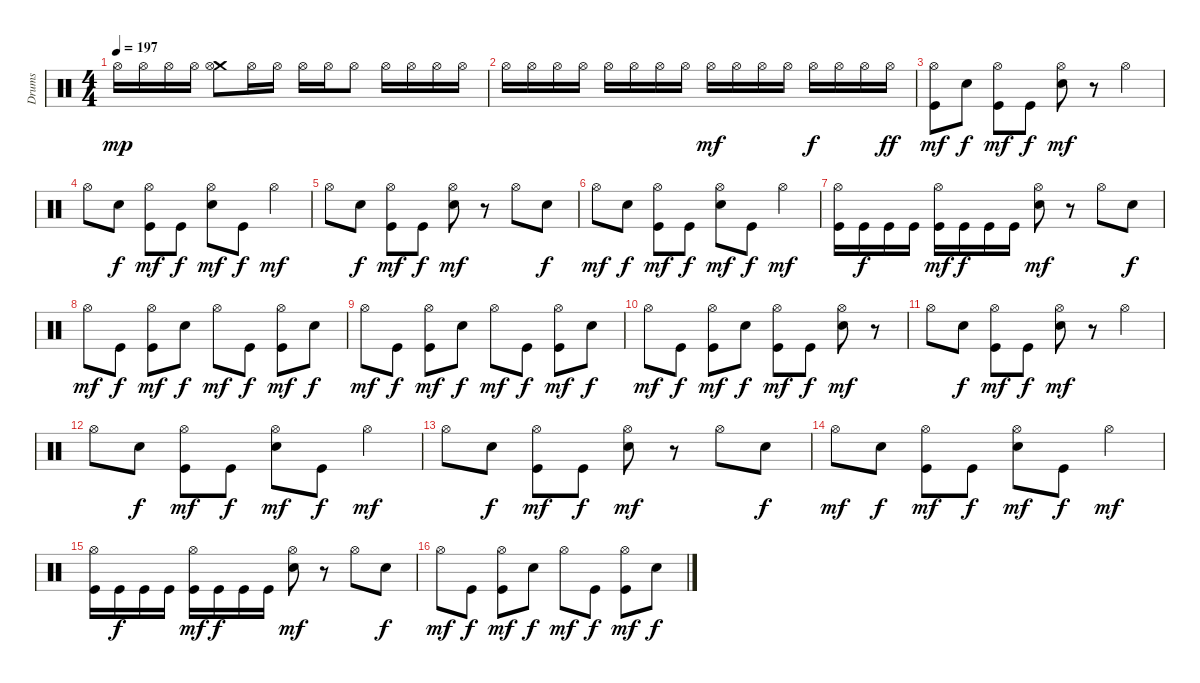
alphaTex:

\track ("Drums" "Drums") {instrument percussion}
\staff {score}
\articulation defaults
\ts (4 4)
\tempo 197
\clef neutral
\ks c "Hi-Hat (open)".16{dy mp} "Hi-Hat (open)".16 "Hi-Hat (open)".16 "Hi-Hat (open)".16
("Crash medium (hit)" "Hi-Hat (open)").8 "Hi-Hat (open)".16 "Hi-Hat (open)".16 "Hi-Hat (open)".16 "Hi-Hat (open)".16 "Hi-Hat (open)".8 "Hi-Hat (open)".16 "Hi-Hat (open)".16 "Hi-Hat (open)".16 "Hi-Hat (open)".16 |
"Hi-Hat (open)".16 "Hi-Hat (open)".16 "Hi-Hat (open)".16 "Hi-Hat (open)".16 "Hi-Hat (open)".16 "Hi-Hat (open)".16 "Hi-Hat (open)".16 "Hi-Hat (open)".16 "Hi-Hat (open)".16{dy mf} "Hi-Hat (open)".16 "Hi-Hat (open)".16 "Hi-Hat (open)".16 "Hi-Hat (open)".16{dy f} "Hi-Hat (open)".16 "Hi-Hat (open)".16 "Hi-Hat (open)".16{dy ff} |
("Hi-Hat (open)" "Kick (hit)").8{dy mf} "Electric Snare (hit)".8{dy f} ("Hi-Hat (open)" "Kick (hit)").8{dy mf} "Kick (hit)".8{dy f} ("Hi-Hat (open)" "Electric Snare (hit)").8{dy mf} r.8 "Hi-Hat (open)".4 |
"Hi-Hat (open)".8 "Electric Snare (hit)".8{dy f} ("Hi-Hat (open)" "Kick (hit)").8{dy mf} "Kick (hit)".8{dy f} ("Hi-Hat (open)" "Electric Snare (hit)").8{dy mf} "Kick (hit)".8{dy f} "Hi-Hat (open)".4{dy mf} |
"Hi-Hat (open)".8 "Electric Snare (hit)".8{dy f} ("Hi-Hat (open)" "Kick (hit)").8{dy mf} "Kick (hit)".8{dy f} ("Hi-Hat (open)" "Electric Snare (hit)").8{dy mf} r.8 "Hi-Hat (open)".8 "Electric Snare (hit)".8{dy f} |
"Hi-Hat (open)".8{dy mf} "Electric Snare (hit)".8{dy f} ("Hi-Hat (open)" "Kick (hit)").8{dy mf} "Kick (hit)".8{dy f} ("Hi-Hat (open)" "Electric Snare (hit)").8{dy mf} "Kick (hit)".8{dy f} "Hi-Hat (open)".4{dy mf} |
("Hi-Hat (open)" "Kick (hit)").16 "Kick (hit)".16{dy f} "Kick (hit)".16 "Kick (hit)".16 ("Hi-Hat (open)" "Kick (hit)").16{dy mf} "Kick (hit)".16{dy f} "Kick (hit)".16 "Kick (hit)".16 ("Hi-Hat (open)" "Electric Snare (hit)").8{dy mf} r.8 "Hi-Hat (open)".8 "Electric Snare (hit)".8{dy f} |
"Hi-Hat (open)".8{dy mf} "Kick (hit)".8{dy f} ("Hi-Hat (open)" "Kick (hit)").8{dy mf} "Electric Snare (hit)".8{dy f} "Hi-Hat (open)".8{dy mf} "Kick (hit)".8{dy f} ("Hi-Hat (open)" "Kick (hit)").8{dy mf} "Electric Snare (hit)".8{dy f} |
"Hi-Hat (open)".8{dy mf} "Kick (hit)".8{dy f} ("Hi-Hat (open)" "Kick (hit)").8{dy mf} "Electric Snare (hit)".8{dy f} "Hi-Hat (open)".8{dy mf} "Kick (hit)".8{dy f} ("Hi-Hat (open)" "Kick (hit)").8{dy mf} "Electric Snare (hit)".8{dy f} |
"Hi-Hat (open)".8{dy mf} "Kick (hit)".8{dy f} ("Hi-Hat (open)" "Kick (hit)").8{dy mf} "Electric Snare (hit)".8{dy f} ("Hi-Hat (open)" "Kick (hit)").8{dy mf} "Kick (hit)".8{dy f} ("Hi-Hat (open)" "Electric Snare (hit)").8{dy mf} r.8 |
"Hi-Hat (open)".8 "Electric Snare (hit)".8{dy f} ("Hi-Hat (open)" "Kick (hit)").8{dy mf} "Kick (hit)".8{dy f} ("Hi-Hat (open)" "Electric Snare (hit)").8{dy mf} r.8 "Hi-Hat (open)".4 |
"Hi-Hat (open)".8 "Electric Snare (hit)".8{dy f} ("Hi-Hat (open)" "Kick (hit)").8{dy mf} "Kick (hit)".8{dy f} ("Hi-Hat (open)" "Electric Snare (hit)").8{dy mf} "Kick (hit)".8{dy f} "Hi-Hat (open)".4{dy mf} |
"Hi-Hat (open)".8 "Electric Snare (hit)".8{dy f} ("Hi-Hat (open)" "Kick (hit)").8{dy mf} "Kick (hit)".8{dy f} ("Hi-Hat (open)" "Electric Snare (hit)").8{dy mf} r.8 "Hi-Hat (open)".8 "Electric Snare (hit)".8{dy f} |
"Hi-Hat (open)".8{dy mf} "Electric Snare (hit)".8{dy f} ("Hi-Hat (open)" "Kick (hit)").8{dy mf} "Kick (hit)".8{dy f} ("Hi-Hat (open)" "Electric Snare (hit)").8{dy mf} "Kick (hit)".8{dy f} "Hi-Hat (open)".4{dy mf} |
("Hi-Hat (open)" "Kick (hit)").16 "Kick (hit)".16{dy f} "Kick (hit)".16 "Kick (hit)".16 ("Hi-Hat (open)" "Kick (hit)").16{dy mf} "Kick (hit)".16{dy f} "Kick (hit)".16 "Kick (hit)".16 ("Hi-Hat (open)" "Electric Snare (hit)").8{dy mf} r.8 "Hi-Hat (open)".8 "Electric Snare (hit)".8{dy f} |
"Hi-Hat (open)".8{dy mf} "Kick (hit)".8{dy f} ("Hi-Hat (open)" "Kick (hit)").8{dy mf} "Electric Snare (hit)".8{dy f} "Hi-Hat (open)".8{dy mf} "Kick (hit)".8{dy f} ("Hi-Hat (open)" "Kick (hit)").8{dy mf} "Electric Snare (hit)".8{dy f}
